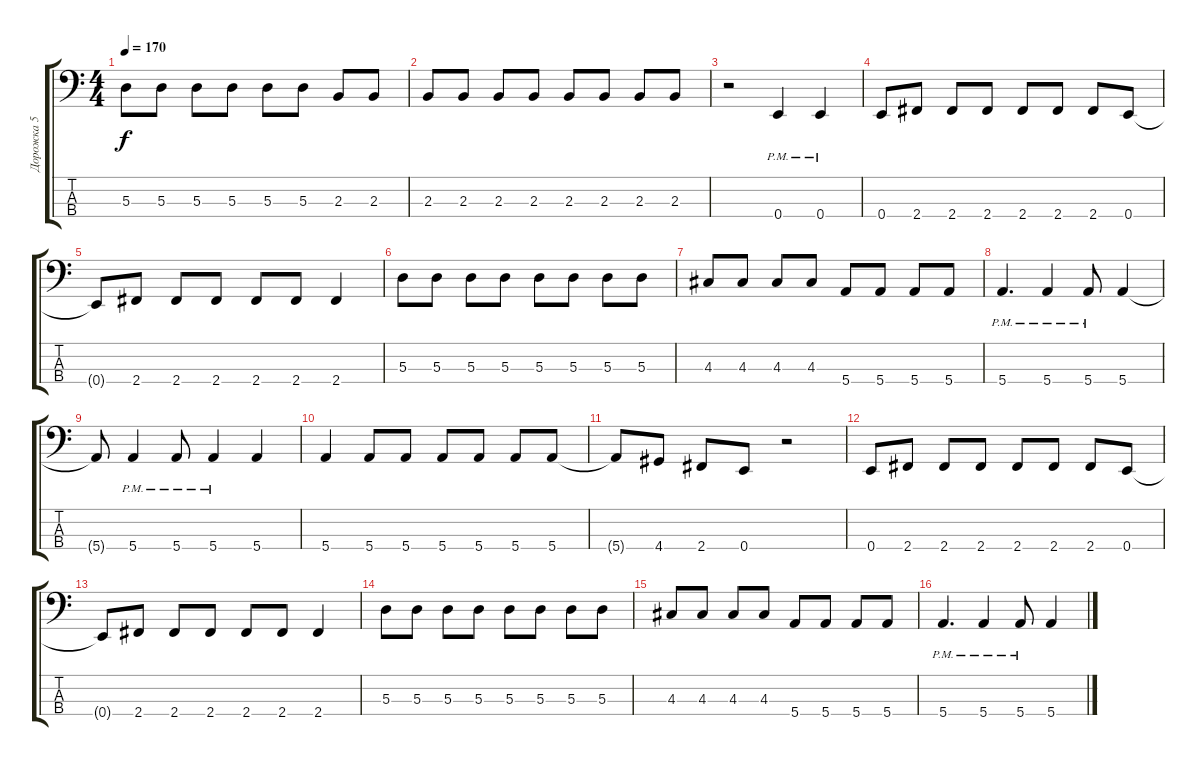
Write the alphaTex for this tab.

\track ("Дорожка 5" "Дорожка 5") {instrument electricbasspick}
\staff {score tabs}
\tuning (G2 D2 A1 E1) {hide}
\ts (4 4)
\tempo 170
\clef f4
\ks c
5.3.8{dy f} 5.3.8 5.3.8 5.3.8 5.3.8 5.3.8 2.3.8 2.3.8 |
2.3.8 2.3.8 2.3.8 2.3.8 2.3.8 2.3.8 2.3.8 2.3.8 |
r.2 0.4{pm}.4 0.4{pm}.4 |
0.4.8 2.4.8 2.4.8 2.4.8 2.4.8 2.4.8 2.4.8 0.4.8 |
0.4{t}.8 2.4.8 2.4.8 2.4.8 2.4.8 2.4.8 2.4.4 |
5.3.8 5.3.8 5.3.8 5.3.8 5.3.8 5.3.8 5.3.8 5.3.8 |
4.3.8 4.3.8 4.3.8 4.3.8 5.4.8 5.4.8 5.4.8 5.4.8 |
5.4{pm}.4{d} 5.4{pm}.4 5.4{pm}.8 5.4.4 |
5.4{t}.8 5.4{pm}.4 5.4{pm}.8 5.4{pm}.4 5.4.4 |
5.4.4 5.4.8 5.4.8 5.4.8 5.4.8 5.4.8 5.4.8 |
5.4{t}.8 4.4.8 2.4.8 0.4.8 r.2 |
0.4.8 2.4.8 2.4.8 2.4.8 2.4.8 2.4.8 2.4.8 0.4.8 |
0.4{t}.8 2.4.8 2.4.8 2.4.8 2.4.8 2.4.8 2.4.4 |
5.3.8 5.3.8 5.3.8 5.3.8 5.3.8 5.3.8 5.3.8 5.3.8 |
4.3.8 4.3.8 4.3.8 4.3.8 5.4.8 5.4.8 5.4.8 5.4.8 |
5.4{pm}.4{d} 5.4{pm}.4 5.4{pm}.8 5.4.4
